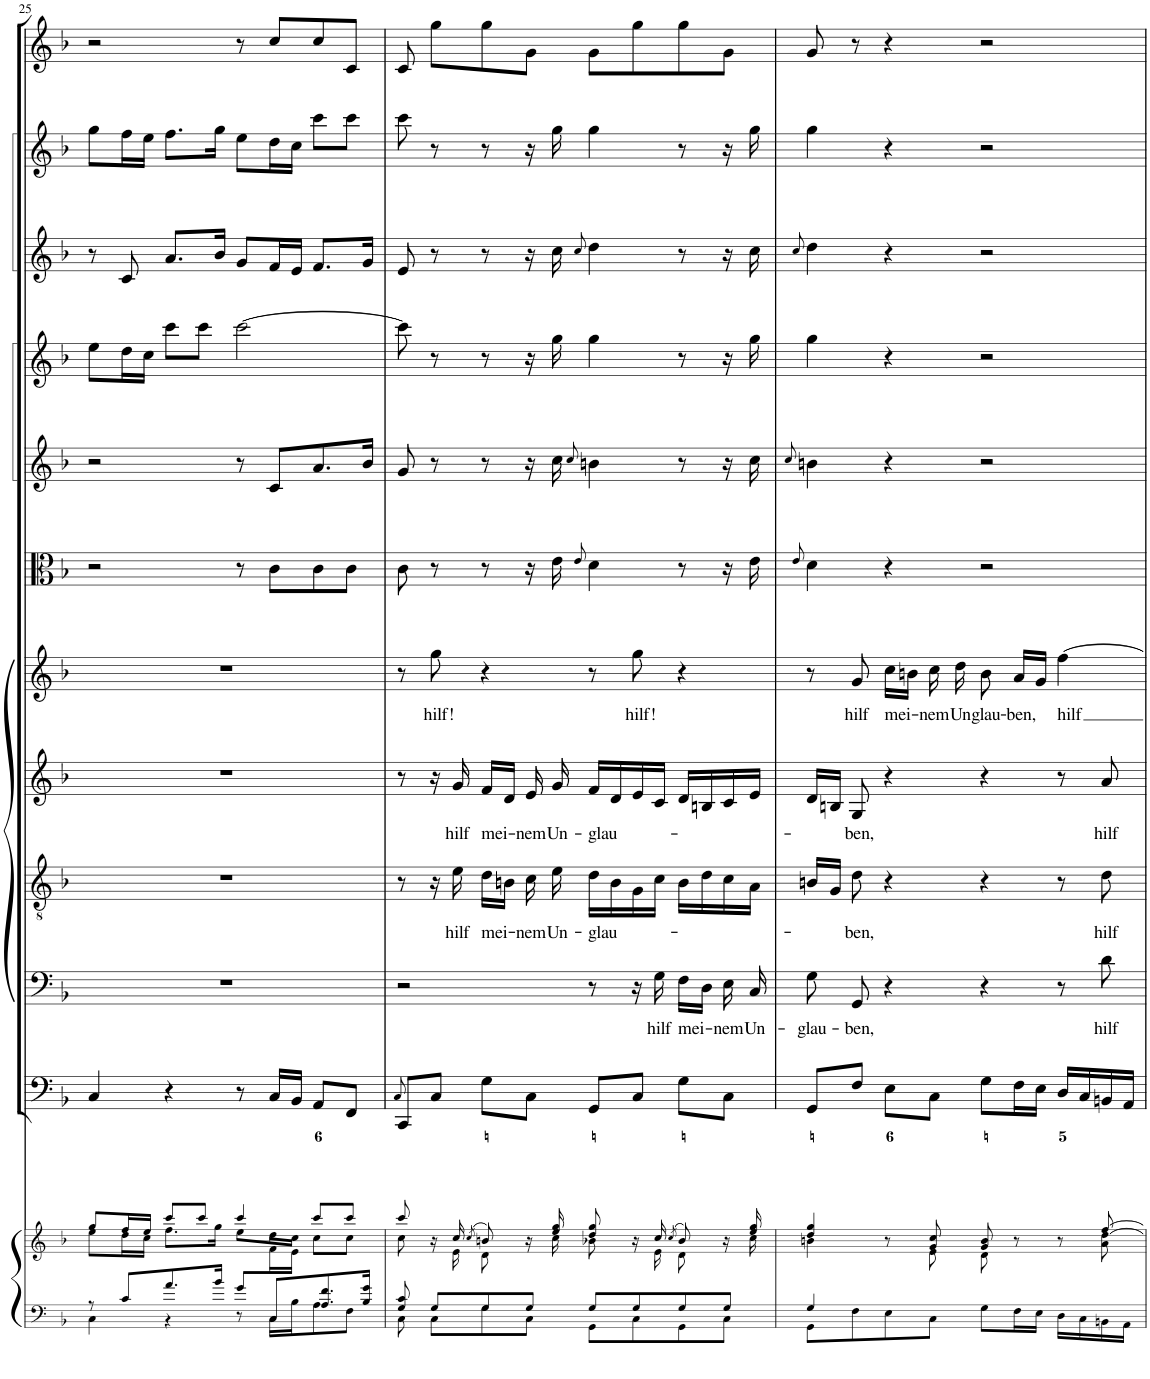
**kern	**kern	**kern	**kern	**text	**kern	**text	**kern	**text	**kern	**text	**kern	**kern	**kern	**kern	**kern	**kern
*part12	*part12	*part11	*part10	*part10	*part9	*part9	*part8	*part8	*part7	*part7	*part6	*part5	*part4	*part3	*part2	*part1
*staff13	*staff12	*staff11	*staff10	*staff10	*staff9	*staff9	*staff8	*staff8	*staff7	*staff7	*staff6	*staff5	*staff4	*staff3	*staff2	*staff1
*I"Piano reduction	*	*I"Continuo	*I"Basso	*	*I"Tenore	*	*I"Alto	*	*I"Soprano	*	*I"Viola	*I"Violino II	*I"Violino I	*I"Oboe II	*I"Oboe I	*I"Corno da caccia
*I'Pno	*	*	*	*	*	*	*	*	*	*	*I'Vla	*I'Vln	*I'Vln	*I'Ob	*I'Ob	*
!!LO:PB:g=z
*clefF4	*clefG2	*clefF4	*clefF4	*	*clefGv2	*	*clefG2	*	*clefG2	*	*clefC3	*clefG2	*clefG2	*clefG2	*clefG2	*clefG2
*	*	*	*	*	*	*	*	*	*	*	*	*	*	*	*	*Trd7c12
*k[b-]	*k[b-]	*k[b-]	*k[b-]	*	*k[b-]	*	*k[b-]	*	*k[b-]	*	*k[b-]	*k[b-]	*k[b-]	*k[b-]	*k[b-]	*k[b-]
*M4/4	*M4/4	*M4/4	*M4/4	*	*M4/4	*	*M4/4	*	*M4/4	*	*M4/4	*M4/4	*M4/4	*M4/4	*M4/4	*M4/4
*met(c)	*met(c)	*met(c)	*met(c)	*	*met(c)	*	*met(c)	*	*met(c)	*	*met(c)	*met(c)	*met(c)	*met(c)	*met(c)	*met(c)
=25	=25	=25	=25	=25	=25	=25	=25	=25	=25	=25	=25	=25	=25	=25	=25	=25
*^	*^	*	*	*	*	*	*	*	*	*	*	*	*	*	*	*
*	*^	*	*^	*	*	*	*	*	*	*	*	*	*	*	*	*	*	*
2ryy	8r	4C\	8gg/L	8ee\L	2ryy	4C/	1r	.	1r	.	1r	.	1r	.	2r	2r	8ee\L	8r	8gg\L	2r
.	8c/L	.	16ff/L	16dd\L	.	.	.	.	.	.	.	.	.	.	.	.	16dd\L	8c/	16ff\L	.
.	.	.	16ee/JJ	16cc\JJ	.	.	.	.	.	.	.	.	.	.	.	.	16cc\JJ	.	16ee\JJ	.
.	8.a/	4r	8ccc/L	8.ff\L	.	4r	.	.	.	.	.	.	.	.	.	.	8ccc\L	8.a/L	8.ff\L	.
.	.	.	8ccc/J	.	.	.	.	.	.	.	.	.	.	.	.	.	8ccc\J	.	.	.
.	16b-/Jk	.	.	16gg\Jk	.	.	.	.	.	.	.	.	.	.	.	.	.	16b-/Jk	16gg\Jk	.
8g/L	8r	8ryy	4ccc/	8ee\L	8ryy	8r	.	.	.	.	.	.	.	.	8r	8r	[2ccc\	8g/L	8ee\L	8r
4.ryy	8C/L	16C\LL	.	16dd\L	16f\L	16C/LL	.	.	.	.	.	.	.	.	8c\L	8c/L	.	16f/L	16dd\L	8cc/L
.	.	16B-\J	.	16cc\JJ	16e\JJ	16BB-/JJ	.	.	.	.	.	.	.	.	.	.	.	16e/JJ	16cc\JJ	.
.	8.A/ 8.f/	8A\	8ccc/L	8cc\L	4ryy	8AA/L	.	.	.	.	.	.	.	.	8c\	8.a/	.	8.f/L	8ccc\L	8cc/
.	.	8F\J	8ccc/J	8cc\J	.	8FF/J	.	.	.	.	.	.	.	.	8c\J	.	.	.	8ccc\J	8c/J
.	16B-/ 16g/Jk	.	.	.	.	.	.	.	.	.	.	.	.	.	.	16b-/Jk	.	16g/Jk	.	.
*	*v	*v	*	*	*	*	*	*	*	*	*	*	*	*	*	*	*	*	*	*
*	*	*	*v	*v	*	*	*	*	*	*	*	*	*	*	*	*	*	*	*
=26	=26	=26	=26	=26	=26	=26	=26	=26	=26	=26	=26	=26	=26	=26	=26	=26	=26	=26
*	*	*	*	*^	*	*	*	*	*	*	*	*	*	*	*	*	*	*
8G/ 8c/	8C\	8ccc/	8cc\	8CC/L	8C!/	2r	.	8r	.	8r	.	8r	.	8c\	8g/	8ccc\]	8e/	8ccc\	8c/
!	!	!	!	!	!	!	!	!	!	!	!	!	!LO:LY:b	!	!	!	!	!	!
8G/L	8C\L	16r	16ryy	8C/J	8ryy	.	.	16r	.	16r	.	8gg\	hilf!	8r	8r	8r	8r	8r	8gg\L
!	!	!	!	!	!	!	!	!	!LO:LY:b	!	!LO:LY:b	!	!	!	!	!	!	!	!
.	.	16cc/	16e\	.	.	.	.	16e\	hilf	16g/	hilf	.	.	.	.	.	.	.	.
.	.	(8qcc/	.	.	.	.	.	.	.	.	.	.	.	.	.	.	.	.	.
!	!	!	!	!	!	!	!	!	!LO:LY:b	!	!LO:LY:b	!	!	!	!	!	!	!	!
8G/	8G\	8bn/)	8d\	8G\L	4ryy	.	.	16d\LL	mei-	16f/LL	mei-	4r	.	8r	8r	8r	8r	8r	8gg\
.	.	.	.	.	.	.	.	16Bn\JJ	.	16d/JJ	.	.	.	.	.	.	.	.	.
!	!	!	!	!	!	!	!	!	!LO:LY:b	!	!LO:LY:b	!	!	!	!	!	!	!	!
8G/J	8C\J	16r	16ryy	8C\J	.	.	.	16c\	-nem	16e/	-nem	.	.	16r	16r	16r	16r	16r	8g\J
!	!	!	!	!	!	!	!	!	!LO:LY:b	!	!LO:LY:b	!	!	!	!	!	!	!	!
.	.	16ee/ 16gg/	16cc\	.	.	.	.	16e\	Un-	16g/	-Un-	.	.	16e\	16cc\	16gg\	16cc\	16gg\	.
.	.	.	.	.	.	.	.	.	.	.	.	.	.	8qe/	8qcc/	.	8qcc/	.	.
!	!	!	!	!	!	!	!	!	!LO:LY:b	!	!LO:LY:b	!	!	!	!	!	!	!	!
8G/L	8GG\L	8dd/ 8gg/	8b-X\	8GG/L	2ryy	8r	.	16d\LL	-glau-	16f/LL	-glau-	8r	.	4d\	4bn\	4gg\	4dd\	4gg\	8g\L
.	.	.	.	.	.	.	.	16B\	.	16d/	.	.	.	.	.	.	.	.	.
!	!	!	!	!	!	!	!	!	!	!	!	!	!LO:LY:b	!	!	!	!	!	!
8G/	8C\	16r	16ryy	8C/J	.	16r	.	16G\	.	16e/	.	8gg\	hilf!	.	.	.	.	.	8gg\
!	!	!	!	!	!	!	!LO:LY:b	!	!	!	!	!	!	!	!	!	!	!	!
.	.	16cc/	16e\	.	.	16G\	hilf	16c\JJ	.	16c/JJ	.	.	.	.	.	.	.	.	.
.	.	(8qcc/	.	.	.	.	.	.	.	.	.	.	.	.	.	.	.	.	.
!	!	!	!	!	!	!	!LO:LY:b	!	!	!	!	!	!	!	!	!	!	!	!
8G/	8GG\	8b-/)	8d\	8G\L	.	16F\LL	mei-	16B\LL	.	16d/LL	.	4r	.	8r	8r	8r	8r	8r	8gg\
.	.	.	.	.	.	16D\JJ	.	16d\	.	16Bn/	.	.	.	.	.	.	.	.	.
!	!	!	!	!	!	!	!LO:LY:b	!	!	!	!	!	!	!	!	!	!	!	!
8G/J	8C\J	16r	16ryy	8C\J	.	16E\	-nem	16c\	.	16c/	.	.	.	16r	16r	16r	16r	16r	8g\J
!	!	!	!	!	!	!	!LO:LY:b	!	!	!	!	!	!	!	!	!	!	!	!
.	.	16ee/ 16gg/	16cc\	.	.	16C/	Un-	16A\JJ	.	16e/JJ	.	.	.	16e\	16cc\	16gg\	16cc\	16gg\	.
*	*	*	*	*v	*v	*	*	*	*	*	*	*	*	*	*	*	*	*	*
=27	=27	=27	=27	=27	=27	=27	=27	=27	=27	=27	=27	=27	=27	=27	=27	=27	=27	=27
.	.	.	.	.	.	.	.	.	.	.	.	.	8qe/	8qcc/	.	8qcc/	.	.
!	!	!	!	!	!	!LO:LY:b	!	!	!	!	!	!	!	!	!	!	!	!
4G/	8GG\L	4dd/ 4gg/	4bn\	8GG/L	8G\	-glau-	16Bn/LL	.	16d/LL	.	8r	.	4d\	4bn\	4gg\	4dd\	4gg\	8g/
.	.	.	.	.	.	.	16G/JJ	.	16Bn/JJ	.	.	.	.	.	.	.	.	.
!	!	!	!	!	!	!LO:LY:b	!	!LO:LY:b	!	!LO:LY:b	!	!LO:LY:b	!	!	!	!	!	!
.	8F\	.	.	8F/J	8GG/	-ben,	8d\	-ben,	8G/	-ben,	8g/	hilf	.	.	.	.	.	8r
!	!	!	!	!	!	!	!	!	!	!	!	!LO:LY:b	!	!	!	!	!	!
4ryy	8E\	8r	8ryy	8E\L	4r	.	4r	.	4r	.	16cc\LL	mei-	4r	4r	4r	4r	4r	4r
.	.	.	.	.	.	.	.	.	.	.	16bn\JJ	.	.	.	.	.	.	.
!	!	!	!	!	!	!	!	!	!	!	!	!LO:LY:b	!	!	!	!	!	!
.	8C\J	8g/ 8cc/	8e\	8C\J	.	.	.	.	.	.	16cc\	-nem	.	.	.	.	.	.
!	!	!	!	!	!	!	!	!	!	!	!	!LO:LY:b	!	!	!	!	!	!
.	.	.	.	.	.	.	.	.	.	.	16dd\	Un-	.	.	.	.	.	.
!	!	!	!	!	!	!	!	!	!	!	!	!LO:LY:b	!	!	!	!	!	!
2ryy	8G\L	8g/ 8b/	8d\	8G\L	4r	.	4r	.	4r	.	8b\	-glau-	2r	2r	2r	2r	2r	2r
!	!	!	!	!	!	!	!	!	!	!	!	!LO:LY:b	!	!	!	!	!	!
.	16F\L	8r	8ryy	16F\L	.	.	.	.	.	.	16a/LL	-ben,	.	.	.	.	.	.
.	16E\JJ	.	.	16E\JJ	.	.	.	.	.	.	16g/JJ	.	.	.	.	.	.	.
!	!	!	!	!	!	!	!	!	!	!	!	!LO:LY:b	!	!	!	!	!	!
.	16D\LL	8r	8ryy	16D/LL	8r	.	8r	.	8r	.	[4ff\	hilf	.	.	.	.	.	.
.	16C\	.	.	16C/	.	.	.	.	.	.	.	.	.	.	.	.	.	.
!	!	!	!	!	!	!LO:LY:b	!	!LO:LY:b	!	!LO:LY:b	!	!	!	!	!	!	!	!
.	16BBn\	[8ff/	8a\ [>8dd\	16BBn/	8d\	hilf	8d\	hilf	8a/	hilf	.	.	.	.	.	.	.	.
.	16AA\JJ	.	.	16AA/JJ	.	.	.	.	.	.	.	.	.	.	.	.	.	.
*v	*v	*	*	*	*	*	*	*	*	*	*	*	*	*	*	*	*	*
*	*v	*v	*	*	*	*	*	*	*	*	*	*	*	*	*	*	*
=	=	=	=	=	=	=	=	=	=	=	=	=	=	=	=	=
*-	*-	*-	*-	*-	*-	*-	*-	*-	*-	*-	*-	*-	*-	*-	*-	*-
